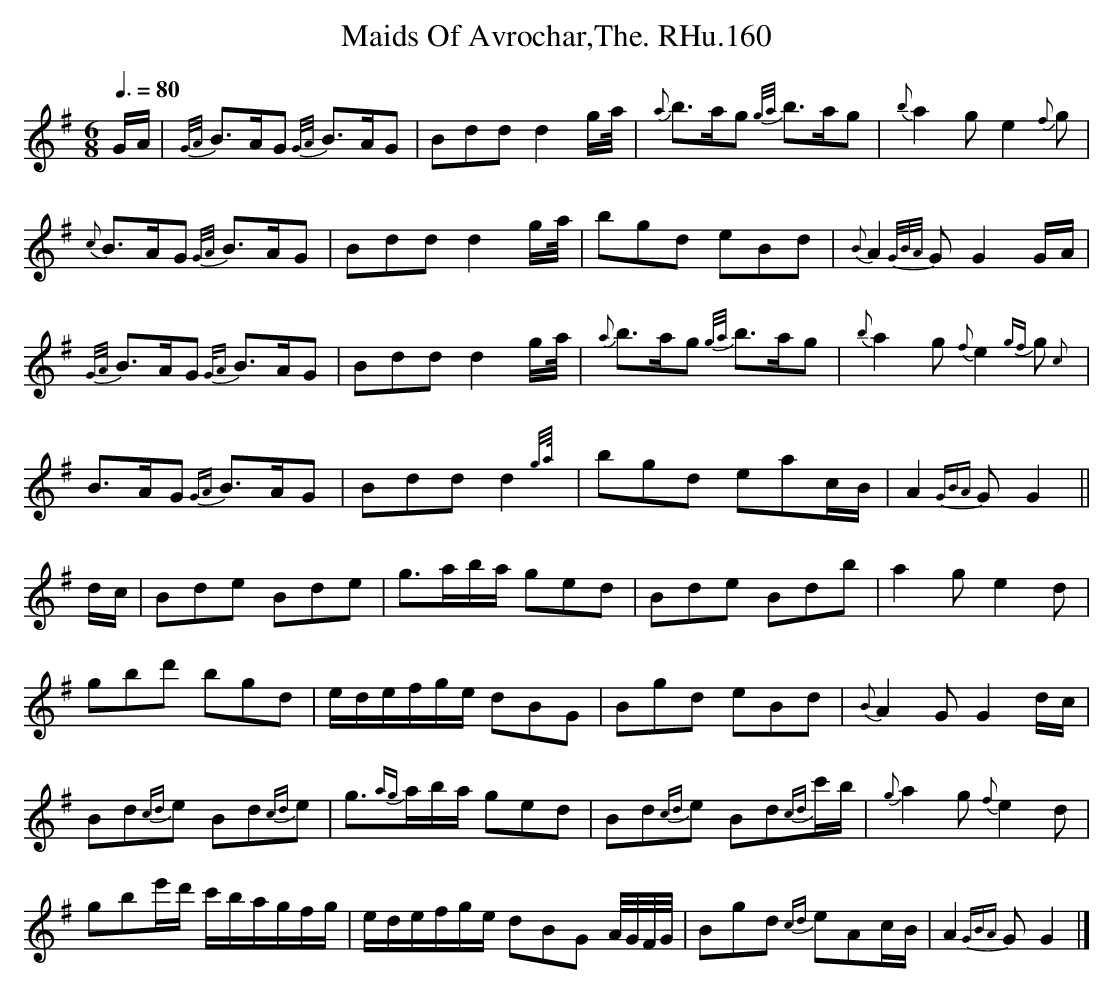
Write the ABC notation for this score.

X:1
T:Maids Of Avrochar,The. RHu.160
L:1/8
M:6/8
Q:3/8=80
K:G
G/A/|{G/A/}B>AG {G/A/}B>AG|Bdd d2 g/a/4|\
{a}b>ag {g/a/}b>ag|{b}a2ge2{f}g|!
{c}B>AG {G/A/}B>AG|Bdd d2g/a/4|\
bgd eBd|{B}A2{G/B/A/}G  G2 G/A/|!
{G/A/}B>AG {G/A}B>AG|Bdd d2 g/a/4|\
{a}b>ag {g/a/}b>ag|{b}a2g {f}e2{gf}g{c}|!
B>AG {GA}B>AG|Bdd d2{g/a/4}|\
bgd eac/B/|A2{GBA}G G2||!
d/c/|Bde Bde|g>ab/a/ ged|\
Bde Bdb|a2g e2d|!
gbd' bgd|e/d/e/f/g/e/ dBG|\
Bgd eBd|{B}A2GG2d/c/|!
Bd{cd}e Bd{cd}e|g>{ag}ab/a/ ged|\
Bd{cd}e Bd{cd}c'/b/|{g}a2 g {f}e2d|!
gbe'/d'/ c'/b/a/g/f/g/|e/d/e/f/g/e/ dBG A/4G/4F/4G/4|\
Bgd {cd}eAc/B/|A2{GBA}GG2|]
